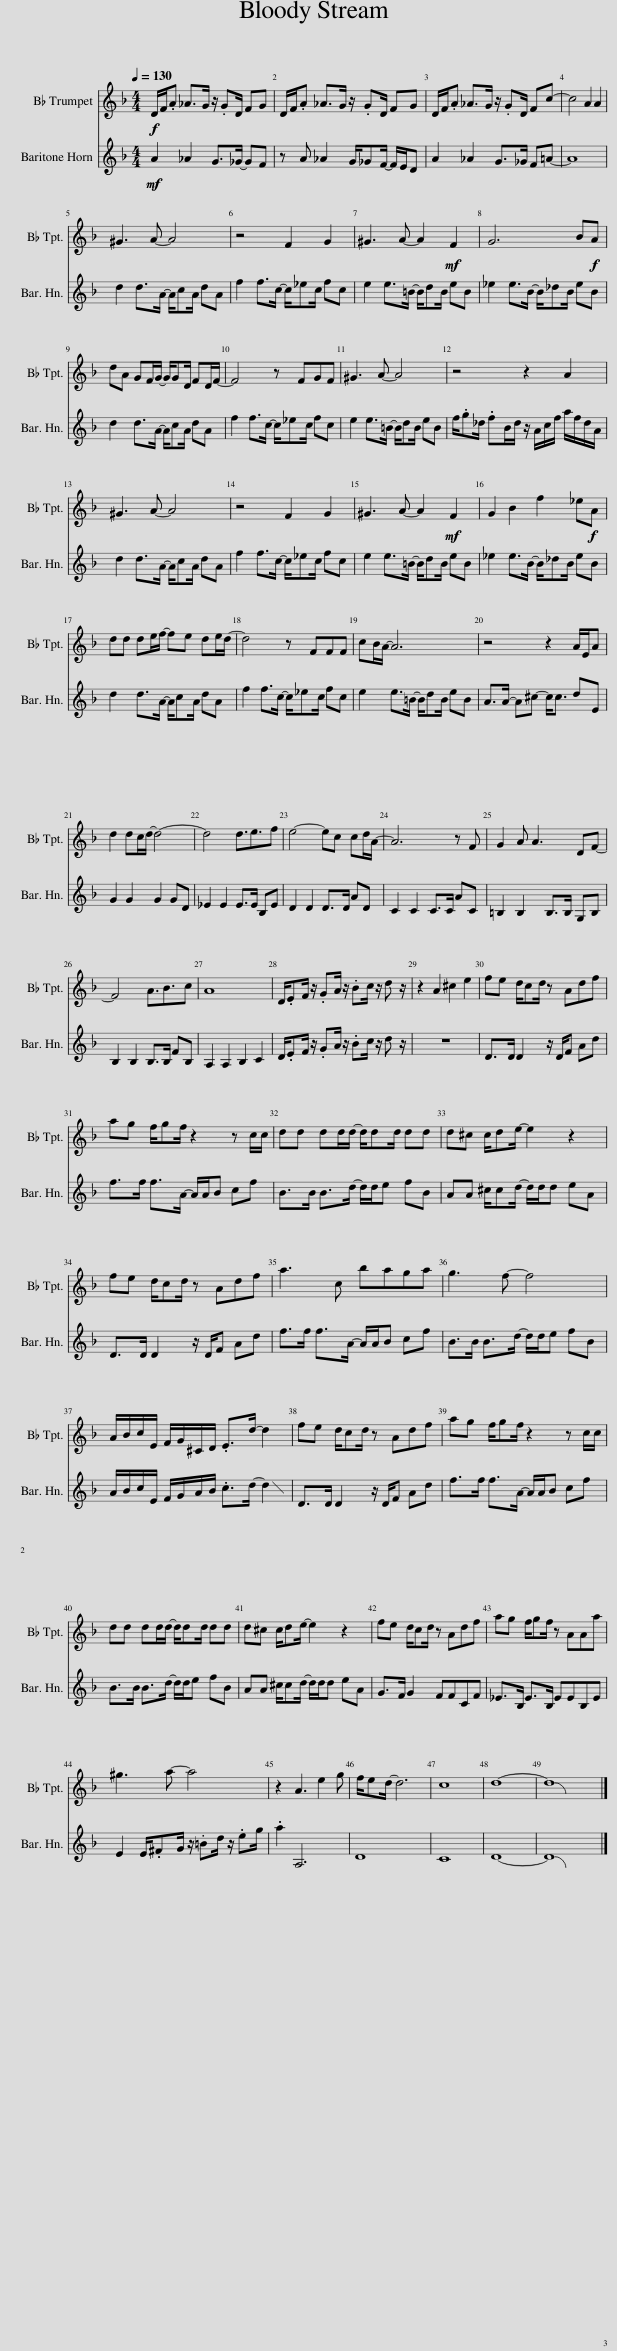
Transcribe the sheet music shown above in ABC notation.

X:1
%%score 1 2
L:1/8
Q:1/4=130
M:4/4
I:linebreak $
K:none
V:1 treble transpose=-2
V:2 treble transpose=-14
V:1
[K:F]!f! D/F/.A _A>G z/ .GD/ FG | D/F/.A _A>G z/ .GD/ FG | D/F/.A _A>G z/ .GD/ Fc- | c4 A2 A2 |$ ^G3 A- A4 | %5
 z4 F2 G2 | ^G3 A- A2!mf! F2 | G6 B!f!A |$ dA GF/G/- G/GD/ FD/F/- | F4 z FGF | %10
 ^G3 A- A4 | z4 z2 A2 |$ ^G3 A- A4 | z4 F2 G2 | ^G3 A- A2!mf! F2 | %15
 G2 B2 f2 _e!f!A |$ dd de/f/- fe de/d/- | d4 z FFF | cB/A/- A6 | z4 z2 A/E/A |$ %20
 d2 dc/d/- d4- | d4 d3/2e3/2f | e4- ec cd/A/- | A6 z F | G2 A A3 DF- |$ %25
 F4 A3/2B3/2c | A8 | D/.EF/ z/ .GA/ z/ .Bc/ z/ d z/ | z2 A2 ^c2 e2 | fe d/cd/ z Adf |$ %30
 ag f/gf/ z2 z c/c/ | dd dd/d/- d/dd/ dd | d^c c/de/- e2 z2 |$ fe d/cd/ z Adf | a3 c baga | %35
 g3 f- f4 |$ A/B/c/E/ F/G/^C/D/ .E>d- d2 | fe d/cd/ z Adf | ag f/gf/ z2 z c/c/ |$ dd dd/d/- d/dd/ dd | %40
 d^c c/de/- e2 z2 | fe d/cd/ z Adf | ag f/gf/ z AAa |$ ^g3 a- a4 | z2 A3 e2 g | %45
 f/ed/- d6 | c8 | d8- | d8 |] %49
V:2
[K:F]!mf! A2 _A2 G>_G- GF | z A _A2 G/_GF/- F/E/D | A2 _A2 G>_G F=A- | A8 |$ d2 d>A- A/cA/ dA | %5
 f2 f>c- c/_ec/ fc | e2 e>=B- B/dB/ eB | _e2 e>B- B/_dB/ eB |$ d2 d>A- A/cA/ dA | f2 f>c- c/_ec/ fc | %10
 e2 e>=B- B/dB/ eB | f/.g_d/ .fB/d/ z/ A/c/f/ a/f/d/A/ |$ d2 d>A- A/cA/ dA | f2 f>c- c/_ec/ fc | e2 e>=B- B/dB/ eB | %15
 _e2 e>B- B/_dB/ eB |$ d2 d>A- A/cA/ dA | f2 f>c- c/_ec/ fc | e2 e>=B- B/dB/ eB | A>A- A^c- c<c dE |$ %20
 G2 G2 G2 GD | _E2 E2 E>E B,E | D2 D2 D>D AD | C2 C2 C>C AC | =B,2 B,2 B,>B, G,B, |$ %25
 B,2 B,2 B,>B, FB, | A,2 A,2 B,2 C2 | D/.EF/ z/ .GA/ z/ .Bc/ z/ d z/ | z8 | D>D D2 z/ D/F Ad |$ %30
 f>f f>A- A/A/B cf | B>B B>d- d/d/e fB | AA ^c/cd/- d/d/d eA |$ D>D D2 z/ D/F Ad | f>f f>A- A/A/B cf | %35
 B>B B>d- d/d/e fB |$ A/B/c/E/ F/G/A/B/ .c>d- d2 | D>D D2 z/ D/F Ad | f>f f>A- A/A/B cf |$ B>B B>d- d/d/e fB | %40
 AA ^c/cd/- d/d/d eA | G>F G2 FFCF | _E>B, E>B, EEB,E |$ E2 E/.^FG/ z/ .=Bd/ z/ .eg/ | .a2 A,6 | %45
 D8 | C8 | D8- | D8 |] %49
